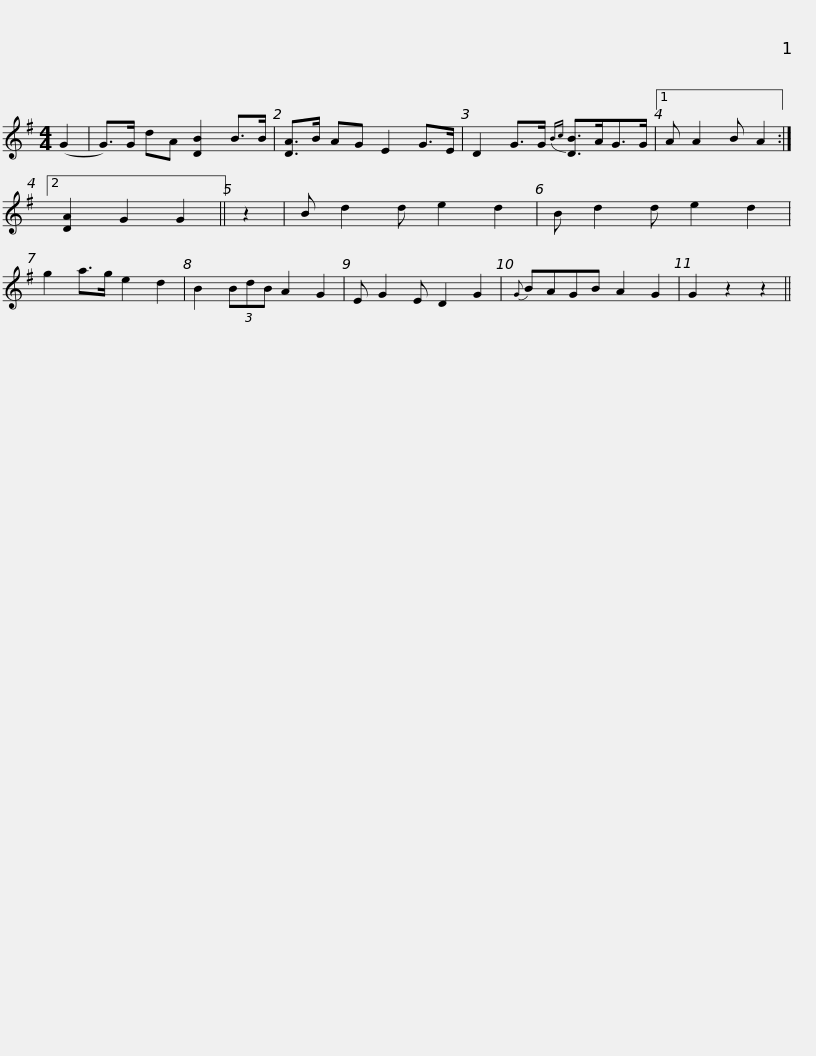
X:1
L:1/8
M:4/4
I:linebreak $
K:G
V:1 treble
V:1
 (G2 | G>)G dA [DB]2 B>B | [DA]>B AG E2 G>E | D2 G>G{Bc} [DB]>AG>G |1 A A2 B A2 :|2 %5
 [DA]2 G2 G2 || z2 | B d2 d e2 d2 |$ B d2 d e2 d2 | g2 a>g e2 d2 | %10
 B2 (3BdB A2 G2 | E G2 E D2 G2 |{G} BAGB A2 G2 | G2 z2 z2 || %14
